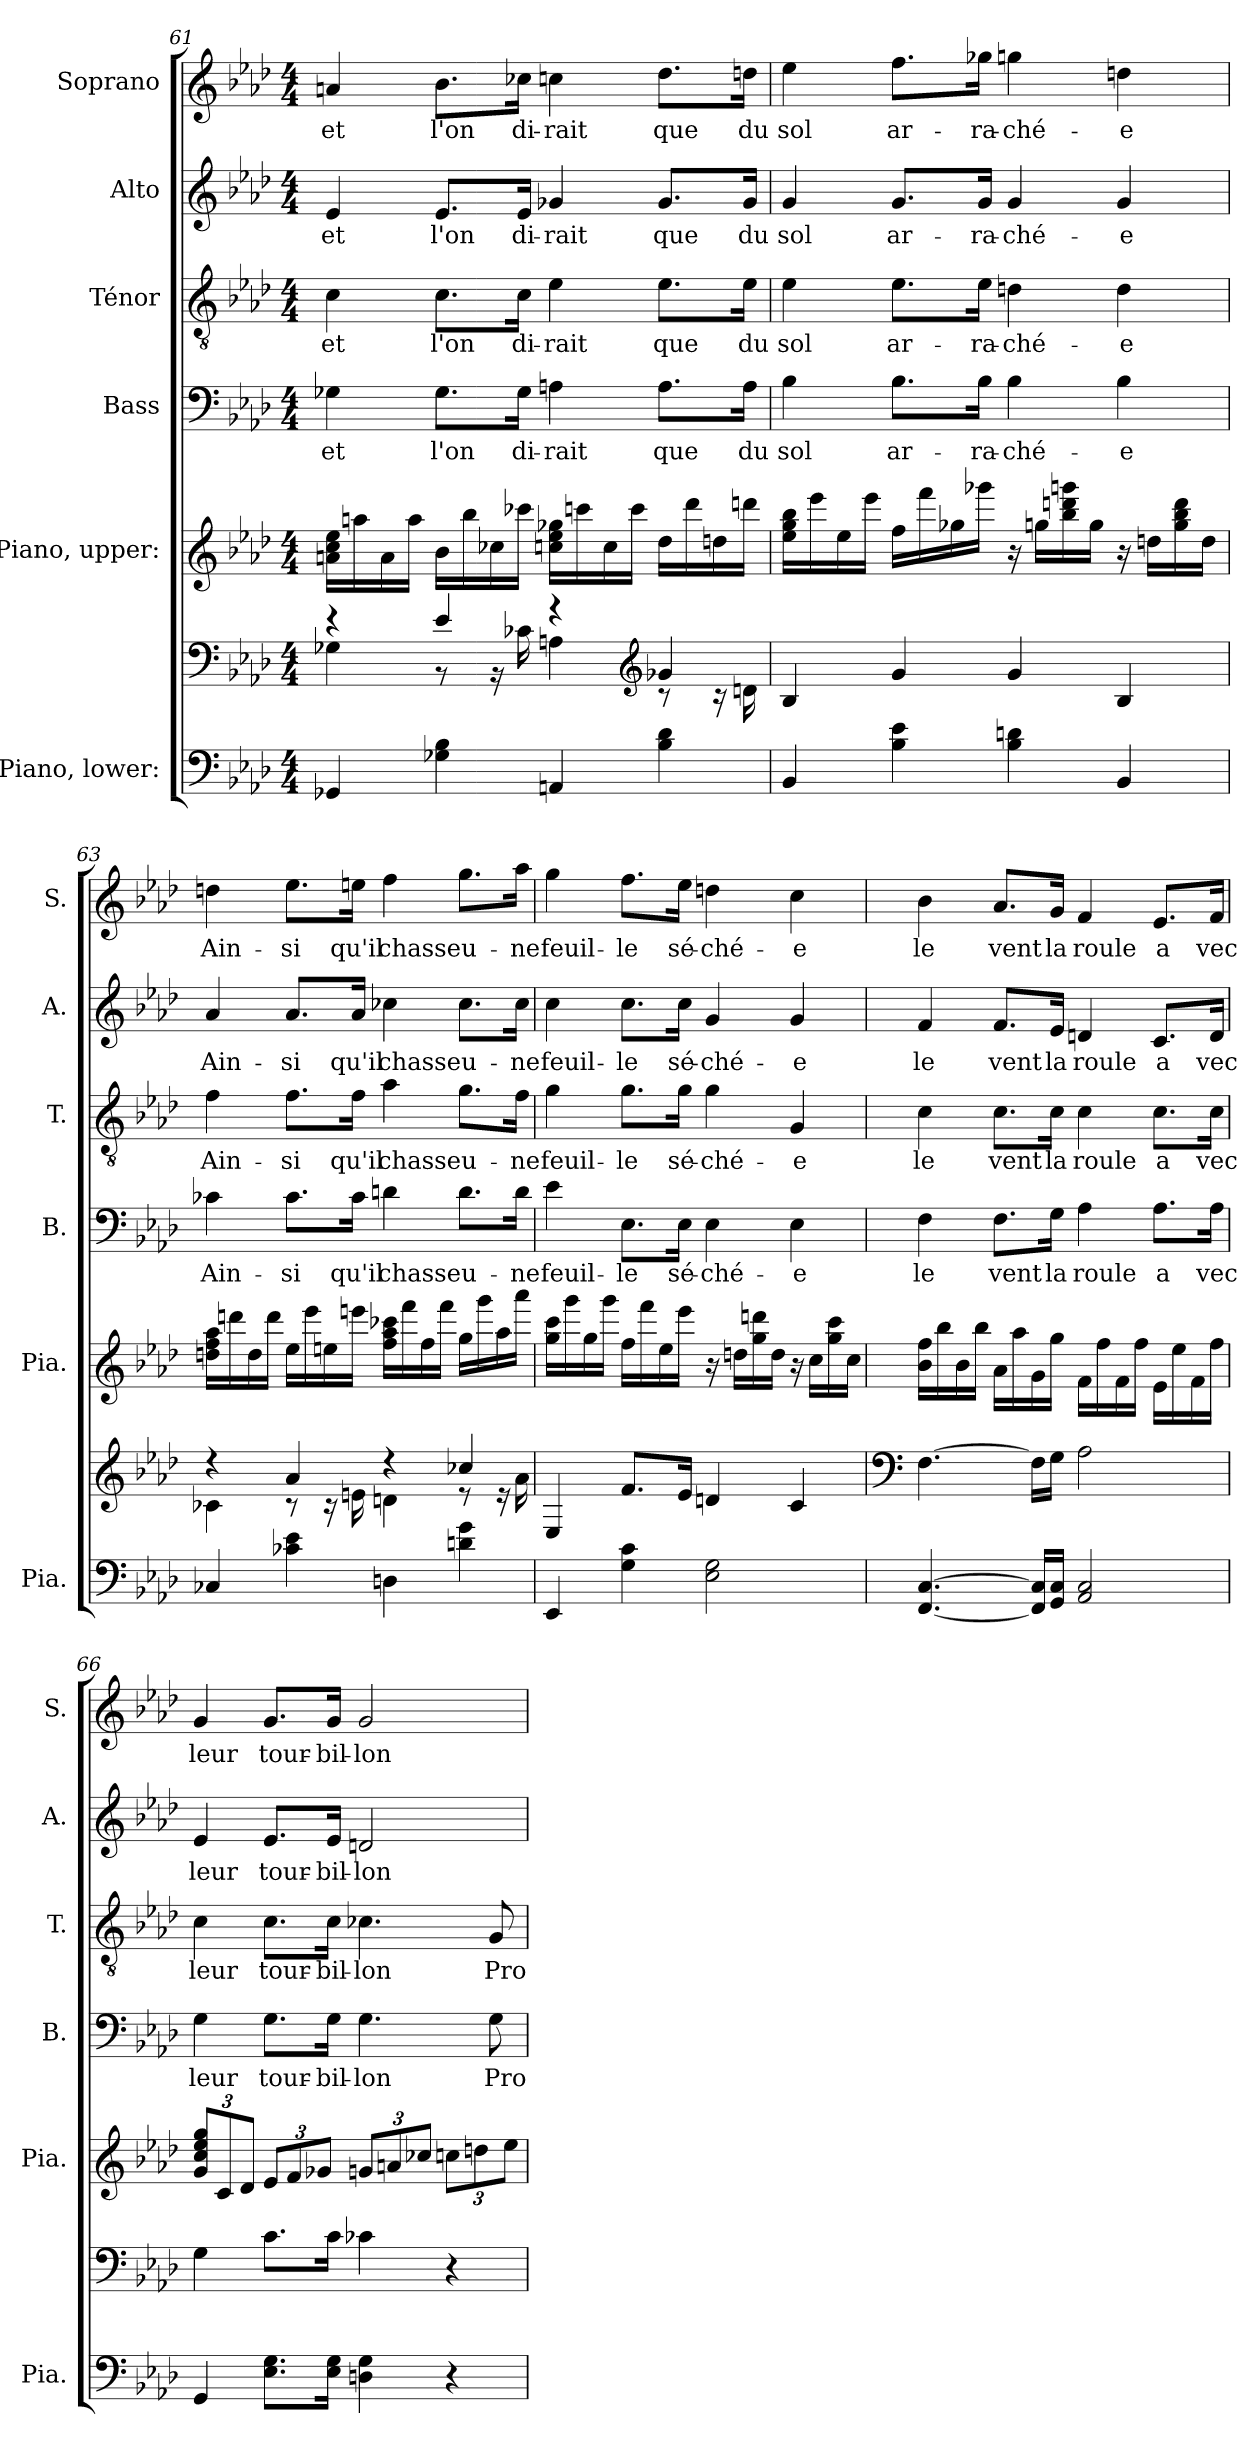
**kern	**kern	**kern	**kern	**text	**kern	**text	**kern	**text	**kern	**text
*part6	*part6	*part5	*part4	*part4	*part3	*part3	*part2	*part2	*part1	*part1
*staff7	*staff6	*staff5	*staff4	*staff4	*staff3	*staff3	*staff2	*staff2	*staff1	*staff1
*I"Piano, lower:	*	*I"Piano, upper:	*I"Bass	*	*I"Ténor	*	*I"Alto	*	*I"Soprano	*
*I'Pia.	*	*I'Pia.	*I'B.	*	*I'T.	*	*I'A.	*	*I'S.	*
*clefF4	*clefF4	*clefG2	*clefF4	*	*clefGv2	*	*clefG2	*	*clefG2	*
*k[b-e-a-d-]	*k[b-e-a-d-]	*k[b-e-a-d-]	*k[b-e-a-d-]	*	*k[b-e-a-d-]	*	*k[b-e-a-d-]	*	*k[b-e-a-d-]	*
*M4/4	*M4/4	*M4/4	*M4/4	*	*M4/4	*	*M4/4	*	*M4/4	*
=61	=61	=61	=61	=61	=61	=61	=61	=61	=61	=61
*	*^	*	*	*	*	*	*	*	*	*
!	!	!	!	!	!LO:LY:b	!	!LO:LY:b	!	!LO:LY:b	!	!LO:LY:b
4GG-X/	4r	4G-X\	16an\ 16cc\ 16ee-\LL	4G-X\	et	4c\	et	4e-/	et	4an/	et
.	.	.	16aan\	.	.	.	.	.	.	.	.
.	.	.	16a\	.	.	.	.	.	.	.	.
.	.	.	16aa\JJ	.	.	.	.	.	.	.	.
!	!	!	!	!	!LO:LY:b	!	!LO:LY:b	!	!LO:LY:b	!	!LO:LY:b
4G-X\ 4B-\	4e-/	8r	16b-\LL	8.G-\L	l'on	8.c\L	l'on	8.e-/L	l'on	8.b-\L	l'on
.	.	.	16bb-\	.	.	.	.	.	.	.	.
.	.	16r	16cc-X\	.	.	.	.	.	.	.	.
!	!	!	!	!	!LO:LY:b	!	!LO:LY:b	!	!LO:LY:b	!	!LO:LY:b
.	.	16c-X\	16ccc-X\JJ	16G-\Jk	di-	16c\Jk	di-	16e-/Jk	di-	16cc-X\Jk	di-
!	!	!	!	!	!LO:LY:b	!	!LO:LY:b	!	!LO:LY:b	!	!LO:LY:b
4AAn/	4r	4An\	16ccn\ 16ee-\ 16gg-X\LL	4An\	-rait	4e-\	-rait	4g-X/	-rait	4ccn\	-rait
.	.	.	16cccn\	.	.	.	.	.	.	.	.
.	.	.	16cc\	.	.	.	.	.	.	.	.
.	.	.	16ccc\JJ	.	.	.	.	.	.	.	.
*	*clefG2	*	*	*	*	*	*	*	*	*	*
!	!	!	!	!	!LO:LY:b	!	!LO:LY:b	!	!LO:LY:b	!	!LO:LY:b
4B-\ 4d-\	4g-X/	8r	16dd-\LL	8.A\L	que	8.e-\L	que	8.g-/L	que	8.dd-\L	que
.	.	.	16ddd-\	.	.	.	.	.	.	.	.
.	.	16r	16ddn\	.	.	.	.	.	.	.	.
!	!	!	!	!	!LO:LY:b	!	!LO:LY:b	!	!LO:LY:b	!	!LO:LY:b
.	.	16dn\	16dddn\JJ	16A\Jk	du	16e-\Jk	du	16g-/Jk	du	16ddn\Jk	du
!!LO:LB:g=z
=62	=62	=62	=62	=62	=62	=62	=62	=62	=62	=62	=62
!	!	!	!	!	!LO:LY:b	!	!LO:LY:b	!	!LO:LY:b	!	!LO:LY:b
*	*v	*v	*	*	*	*	*	*	*	*	*
4BB-/	4B-/	16ee-\ 16gg\ 16bb-\LL	4B-\	sol	4e-\	sol	4g/	sol	4ee-\	sol
.	.	16eee-\	.	.	.	.	.	.	.	.
.	.	16ee-\	.	.	.	.	.	.	.	.
.	.	16eee-\JJ	.	.	.	.	.	.	.	.
!	!	!	!	!LO:LY:b	!	!LO:LY:b	!	!LO:LY:b	!	!LO:LY:b
4B-\ 4e-\	4g/	16ff\LL	8.B-\L	ar-	8.e-\L	ar-	8.g/L	ar-	8.ff\L	ar-
.	.	16fff\	.	.	.	.	.	.	.	.
.	.	16gg-X\	.	.	.	.	.	.	.	.
!	!	!	!	!LO:LY:b	!	!LO:LY:b	!	!LO:LY:b	!	!LO:LY:b
.	.	16ggg-X\JJ	16B-\Jk	-ra-	16e-\Jk	-ra-	16g/Jk	-ra-	16gg-X\Jk	-ra-
!	!	!	!	!LO:LY:b	!	!LO:LY:b	!	!LO:LY:b	!	!LO:LY:b
4B-\ 4dn\	4g/	16r	4B-\	-ché-	4dn\	-ché-	4g/	-ché-	4ggn\	-ché-
.	.	16ggn\LL	.	.	.	.	.	.	.	.
.	.	16bb-\ 16dddn\ 16gggn\	.	.	.	.	.	.	.	.
.	.	16gg\JJ	.	.	.	.	.	.	.	.
!	!	!	!	!LO:LY:b	!	!LO:LY:b	!	!LO:LY:b	!	!LO:LY:b
4BB-/	4B-/	16r	4B-\	-e	4d\	-e	4g/	-e	4ddn\	-e
.	.	16ddn\LL	.	.	.	.	.	.	.	.
.	.	16gg\ 16bb-\ 16ddd\	.	.	.	.	.	.	.	.
.	.	16dd\JJ	.	.	.	.	.	.	.	.
=63	=63	=63	=63	=63	=63	=63	=63	=63	=63	=63
*	*^	*	*	*	*	*	*	*	*	*
!	!	!	!	!	!LO:LY:b	!	!LO:LY:b	!	!LO:LY:b	!	!LO:LY:b
4C-X/	4r	4c-X\	16ddn\ 16ff\ 16aa-\LL	4c-X\	Ain-	4f\	Ain-	4a-/	Ain-	4ddn\	Ain-
.	.	.	16dddn\	.	.	.	.	.	.	.	.
.	.	.	16dd\	.	.	.	.	.	.	.	.
.	.	.	16ddd\JJ	.	.	.	.	.	.	.	.
!	!	!	!	!	!LO:LY:b	!	!LO:LY:b	!	!LO:LY:b	!	!LO:LY:b
4c-X\ 4e-\	4a-/	8r	16ee-\LL	8.c-\L	-si	8.f\L	-si	8.a-/L	-si	8.ee-\L	-si
.	.	.	16eee-\	.	.	.	.	.	.	.	.
.	.	16r	16een\	.	.	.	.	.	.	.	.
!	!	!	!	!	!LO:LY:b	!	!LO:LY:b	!	!LO:LY:b	!	!LO:LY:b
.	.	16en\	16eeen\JJ	16c-\Jk	qu'il	16f\Jk	qu'il	16a-/Jk	qu'il	16een\Jk	qu'il
!	!	!	!	!	!LO:LY:b	!	!LO:LY:b	!	!LO:LY:b	!	!LO:LY:b
4Dn\	4r	4dn\	16ff\ 16aa-\ 16ccc-X\LL	4dn\	chasse	4a-\	chasse	4cc-X\	chasse	4ff\	chasse
.	.	.	16fff\	.	.	.	.	.	.	.	.
.	.	.	16ff\	.	.	.	.	.	.	.	.
.	.	.	16fff\JJ	.	.	.	.	.	.	.	.
!	!	!	!	!	!LO:LY:b	!	!LO:LY:b	!	!LO:LY:b	!	!LO:LY:b
4dn\ 4g\	4cc-X/	8r	16gg\LL	8.d\L	u-	8.g\L	u-	8.cc-\L	u-	8.gg\L	u-
.	.	.	16ggg\	.	.	.	.	.	.	.	.
.	.	16r	16aa-\	.	.	.	.	.	.	.	.
!	!	!	!	!	!LO:LY:b	!	!LO:LY:b	!	!LO:LY:b	!	!LO:LY:b
.	.	16a-\	16aaa-\JJ	16d\Jk	-ne	16f\Jk	-ne	16cc-\Jk	-ne	16aa-\Jk	-ne
!!LO:PB:g=z
=64	=64	=64	=64	=64	=64	=64	=64	=64	=64	=64	=64
!	!	!	!	!	!LO:LY:b	!	!LO:LY:b	!	!LO:LY:b	!	!LO:LY:b
*	*v	*v	*	*	*	*	*	*	*	*	*
4EE-/	4E-/	16gg\ 16ccc\LL	4e-\	feuil-	4g\	feuil-	4cc\	feuil-	4gg\	feuil-
.	.	16ggg\	.	.	.	.	.	.	.	.
.	.	16gg\	.	.	.	.	.	.	.	.
.	.	16ggg\JJ	.	.	.	.	.	.	.	.
!	!	!	!	!LO:LY:b	!	!LO:LY:b	!	!LO:LY:b	!	!LO:LY:b
4G\ 4c\	8.f/L	16ff\LL	8.E-\L	-le	8.g\L	-le	8.cc\L	-le	8.ff\L	-le
.	.	16fff\	.	.	.	.	.	.	.	.
.	.	16ee-\	.	.	.	.	.	.	.	.
!	!	!	!	!LO:LY:b	!	!LO:LY:b	!	!LO:LY:b	!	!LO:LY:b
.	16e-/Jk	16eee-\JJ	16E-\Jk	sé-	16g\Jk	sé-	16cc\Jk	sé-	16ee-\Jk	sé-
!	!	!	!	!LO:LY:b	!	!LO:LY:b	!	!LO:LY:b	!	!LO:LY:b
2E-\ 2G\	4dn/	16r	4E-\	-ché-	4g\	-ché-	4g/	-ché-	4ddn\	-ché-
.	.	16ddn\LL	.	.	.	.	.	.	.	.
.	.	16gg\ 16dddn\	.	.	.	.	.	.	.	.
.	.	16dd\JJ	.	.	.	.	.	.	.	.
!	!	!	!	!LO:LY:b	!	!LO:LY:b	!	!LO:LY:b	!	!LO:LY:b
.	4c/	16r	4E-\	-e	4G/	-e	4g/	-e	4cc\	-e
.	.	16cc\LL	.	.	.	.	.	.	.	.
.	.	16gg\ 16ccc\	.	.	.	.	.	.	.	.
.	.	16cc\JJ	.	.	.	.	.	.	.	.
=65	=65	=65	=65	=65	=65	=65	=65	=65	=65	=65
*	*clefF4	*	*	*	*	*	*	*	*	*
!	!	!	!	!LO:LY:b	!	!LO:LY:b	!	!LO:LY:b	!	!LO:LY:b
[4.FF/ [4.C/	[4.F\	16b-\ 16ff\LL	4F\	le	4c\	le	4f/	le	4b-\	le
.	.	16bb-\	.	.	.	.	.	.	.	.
.	.	16b-\	.	.	.	.	.	.	.	.
.	.	16bb-\JJ	.	.	.	.	.	.	.	.
!	!	!	!	!LO:LY:b	!	!LO:LY:b	!	!LO:LY:b	!	!LO:LY:b
.	.	16a-\LL	8.F\L	vent	8.c\L	vent	8.f/L	vent	8.a-/L	vent
.	.	16aa-\	.	.	.	.	.	.	.	.
16FF/] 16C/]LL	16F\LL]	16g\	.	.	.	.	.	.	.	.
!	!	!	!	!LO:LY:b	!	!LO:LY:b	!	!LO:LY:b	!	!LO:LY:b
16GG/ 16C/JJ	16G\JJ	16gg\JJ	16G\Jk	la	16c\Jk	la	16e-/Jk	la	16g/Jk	la
!	!	!	!	!LO:LY:b	!	!LO:LY:b	!	!LO:LY:b	!	!LO:LY:b
2AA-/ 2C/	2A-\	16f\LL	4A-\	roule	4c\	roule	4dn/	roule	4f/	roule
.	.	16ff\	.	.	.	.	.	.	.	.
.	.	16f\	.	.	.	.	.	.	.	.
.	.	16ff\JJ	.	.	.	.	.	.	.	.
!	!	!	!	!LO:LY:b	!	!LO:LY:b	!	!LO:LY:b	!	!LO:LY:b
.	.	16e-\LL	8.A-\L	a	8.c\L	a	8.c/L	a	8.e-/L	a
.	.	16ee-\	.	.	.	.	.	.	.	.
.	.	16f\	.	.	.	.	.	.	.	.
!	!	!	!	!LO:LY:b	!	!LO:LY:b	!	!LO:LY:b	!	!LO:LY:b
.	.	16ff\JJ	16A-\Jk	vec	16c\Jk	vec	16d/Jk	vec	16f/Jk	vec
!!LO:PB:g=z
=66	=66	=66	=66	=66	=66	=66	=66	=66	=66	=66
*	*	*Xbrackettup	*	*	*	*	*	*	*	*
!	!	!	!	!LO:LY:b	!	!LO:LY:b	!	!LO:LY:b	!	!LO:LY:b
4GG/	4G\	12g/ 12cc/ 12ee-/ 12gg/L	4G\	leur	4c\	leur	4e-/	leur	4g/	leur
.	.	12c/	.	.	.	.	.	.	.	.
.	.	12d-/J	.	.	.	.	.	.	.	.
!	!	!	!	!LO:LY:b	!	!LO:LY:b	!	!LO:LY:b	!	!LO:LY:b
8.E-\ 8.G\L	8.c\L	12e-/L	8.G\L	tour-	8.c\L	tour-	8.e-/L	tour-	8.g/L	tour-
.	.	12f/	.	.	.	.	.	.	.	.
.	.	12g-X/J	.	.	.	.	.	.	.	.
!	!	!	!	!LO:LY:b	!	!LO:LY:b	!	!LO:LY:b	!	!LO:LY:b
16E-\ 16G\Jk	16c\Jk	.	16G\Jk	-bil-	16c\Jk	-bil-	16e-/Jk	-bil-	16g/Jk	-bil-
!	!	!	!	!LO:LY:b	!	!LO:LY:b	!	!LO:LY:b	!	!LO:LY:b
4Dn\ 4G\	4c-X\	12gn/L	4.G\	-lon	4.c-X\	-lon	2dn/	-lon	2g/	-lon
.	.	12an/	.	.	.	.	.	.	.	.
.	.	12cc-X/J	.	.	.	.	.	.	.	.
4r	4r	12ccn\L	.	.	.	.	.	.	.	.
.	.	12ddn\	.	.	.	.	.	.	.	.
!	!	!	!	!LO:LY:b	!	!LO:LY:b	!	!	!	!
.	.	.	8G\	Pro-	8G/	Pro-	.	.	.	.
.	.	12ee-\J	.	.	.	.	.	.	.	.
=	=	=	=	=	=	=	=	=	=	=
*-	*-	*-	*-	*-	*-	*-	*-	*-	*-	*-
